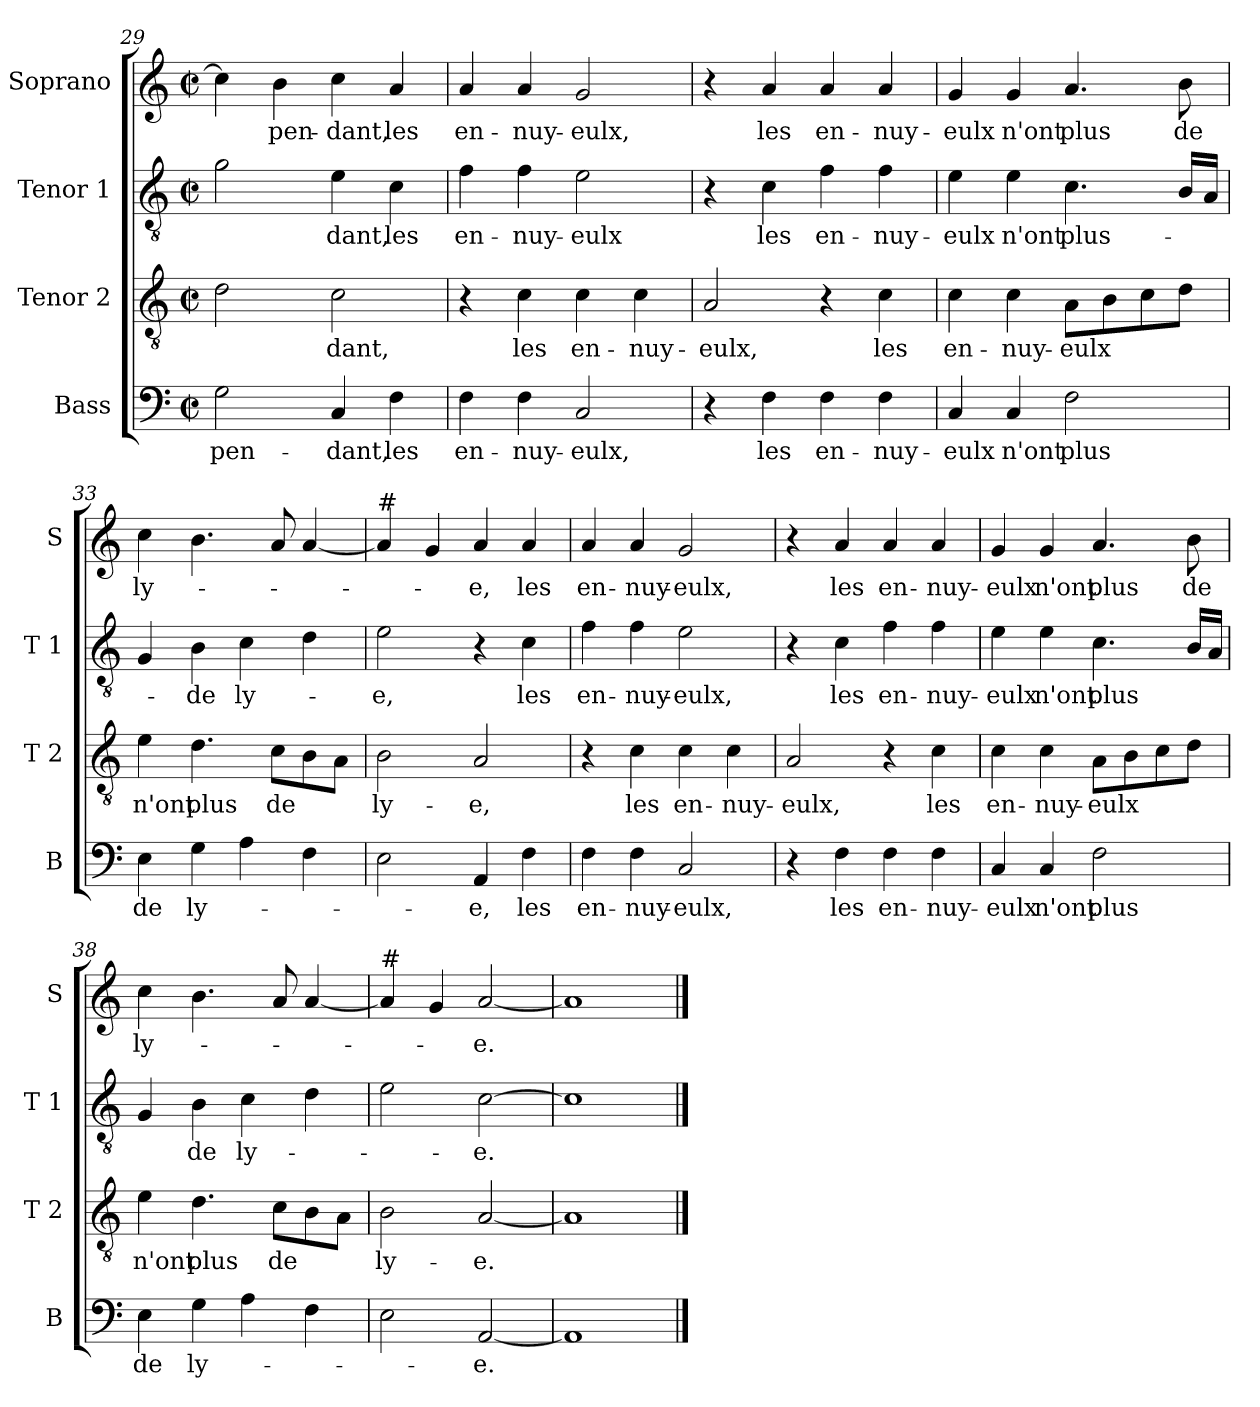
**kern	**text	**kern	**text	**kern	**text	**kern	**text
*part4	*part4	*part3	*part3	*part2	*part2	*part1	*part1
*staff4	*staff4	*staff3	*staff3	*staff2	*staff2	*staff1	*staff1
*I"Bass	*	*I"Tenor 2	*	*I"Tenor 1	*	*I"Soprano	*
*I'B	*	*I'T 2	*	*I'T 1	*	*I'S	*
*clefF4	*	*clefGv2	*	*clefGv2	*	*clefG2	*
*k[]	*	*k[]	*	*k[]	*	*k[]	*
*C:	*	*C:	*	*C:	*	*C:	*
*M2/2	*	*M2/2	*	*M2/2	*	*M2/2	*
*met(c|)	*	*met(c|)	*	*met(c|)	*	*met(c|)	*
=29	=29	=29	=29	=29	=29	=29	=29
!	!LO:LY:b	!	!	!	!	!	!
2G\	-pen-	2d\	.	2g\	.	4cc\]	.
!	!	!	!	!	!	!	!LO:LY:b
.	.	.	.	.	.	4b\	-pen-
!	!LO:LY:b	!	!LO:LY:b	!	!LO:LY:b	!	!LO:LY:b
4C/	-dant,	2c\	-dant,	4e\	-dant,	4cc\	-dant,
!	!LO:LY:b	!	!	!	!LO:LY:b	!	!LO:LY:b
4F\	les	.	.	4c\	les	4a/	les
=30	=30	=30	=30	=30	=30	=30	=30
!	!LO:LY:b	!	!	!	!LO:LY:b	!	!LO:LY:b
4F\	en-	4r	.	4f\	en-	4a/	en-
!	!LO:LY:b	!	!LO:LY:b	!	!LO:LY:b	!	!LO:LY:b
4F\	-nuy-	4c\	les	4f\	-nuy-	4a/	-nuy-
!	!LO:LY:b	!	!LO:LY:b	!	!LO:LY:b	!	!LO:LY:b
2C/	-eulx,	4c\	en-	2e\	-eulx	2g/	-eulx,
!	!	!	!LO:LY:b	!	!	!	!
.	.	4c\	-nuy-	.	.	.	.
!!LO:LB:g=z
=31	=31	=31	=31	=31	=31	=31	=31
!	!	!	!LO:LY:b	!	!	!	!
4r	.	2A/	-eulx,	4r	.	4r	.
!	!LO:LY:b	!	!	!	!LO:LY:b	!	!LO:LY:b
4F\	les	.	.	4c\	les	4a/	les
!	!LO:LY:b	!	!	!	!LO:LY:b	!	!LO:LY:b
4F\	en-	4r	.	4f\	en-	4a/	en-
!	!LO:LY:b	!	!LO:LY:b	!	!LO:LY:b	!	!LO:LY:b
4F\	-nuy-	4c\	les	4f\	-nuy-	4a/	-nuy-
=32	=32	=32	=32	=32	=32	=32	=32
!	!LO:LY:b	!	!LO:LY:b	!	!LO:LY:b	!	!LO:LY:b
4C/	-eulx	4c\	en-	4e\	-eulx	4g/	-eulx
!	!LO:LY:b	!	!LO:LY:b	!	!LO:LY:b	!	!LO:LY:b
4C/	n'ont	4c\	-nuy-	4e\	n'ont	4g/	n'ont
!	!LO:LY:b	!	!LO:LY:b	!	!LO:LY:b	!	!LO:LY:b
2F\	plus	8A\L	-eulx	4.c\	plus-	4.a/	plus
.	.	8B\	.	.	.	.	.
.	.	8c\	.	.	.	.	.
!	!	!	!	!	!	!	!LO:LY:b
.	.	8d\J	.	16B/LL	.	8b\	de
.	.	.	.	16A/JJ	.	.	.
=33	=33	=33	=33	=33	=33	=33	=33
!	!LO:LY:b	!	!LO:LY:b	!	!	!	!LO:LY:b
4E\	de	4e\	n'ont	4G/	.	4cc\	ly-
!	!LO:LY:b	!	!LO:LY:b	!	!LO:LY:b	!	!
4G\	ly-	4.d\	plus	4B\	-de	4.b\	.
!	!	!	!	!	!LO:LY:b	!	!
4A\	.	.	.	4c\	ly-	.	.
!	!	!	!LO:LY:b	!	!	!	!
.	.	8c\L	de	.	.	8a/	.
4F\	.	8B\	.	4d\	.	[4a/	.
.	.	8A\J	.	.	.	.	.
=34	=34	=34	=34	=34	=34	=34	=34
!	!	!	!	!	!	!LO:TX:a:t=#	!
!	!	!	!LO:LY:b	!	!LO:LY:b	!	!
2E\	.	2B\	ly-	2e\	-e,	4a/]	.
.	.	.	.	.	.	4g/	.
!	!LO:LY:b	!	!LO:LY:b	!	!	!	!LO:LY:b
4AA/	-e,	2A/	-e,	4r	.	4a/	-e,
!	!LO:LY:b	!	!	!	!LO:LY:b	!	!LO:LY:b
4F\	les	.	.	4c\	les	4a/	les
=35	=35	=35	=35	=35	=35	=35	=35
!	!LO:LY:b	!	!	!	!LO:LY:b	!	!LO:LY:b
4F\	en-	4r	.	4f\	en-	4a/	en-
!	!LO:LY:b	!	!LO:LY:b	!	!LO:LY:b	!	!LO:LY:b
4F\	-nuy-	4c\	les	4f\	-nuy-	4a/	-nuy-
!	!LO:LY:b	!	!LO:LY:b	!	!LO:LY:b	!	!LO:LY:b
2C/	-eulx,	4c\	en-	2e\	-eulx,	2g/	-eulx,
!	!	!	!LO:LY:b	!	!	!	!
.	.	4c\	-nuy-	.	.	.	.
!!LO:LB:g=z
=36	=36	=36	=36	=36	=36	=36	=36
!	!	!	!LO:LY:b	!	!	!	!
4r	.	2A/	-eulx,	4r	.	4r	.
!	!LO:LY:b	!	!	!	!LO:LY:b	!	!LO:LY:b
4F\	les	.	.	4c\	les	4a/	les
!	!LO:LY:b	!	!	!	!LO:LY:b	!	!LO:LY:b
4F\	en-	4r	.	4f\	en-	4a/	en-
!	!LO:LY:b	!	!LO:LY:b	!	!LO:LY:b	!	!LO:LY:b
4F\	-nuy-	4c\	les	4f\	-nuy-	4a/	-nuy-
=37	=37	=37	=37	=37	=37	=37	=37
!	!LO:LY:b	!	!LO:LY:b	!	!LO:LY:b	!	!LO:LY:b
4C/	-eulx	4c\	en-	4e\	-eulx	4g/	-eulx
!	!LO:LY:b	!	!LO:LY:b	!	!LO:LY:b	!	!LO:LY:b
4C/	n'ont	4c\	-nuy-	4e\	n'ont	4g/	n'ont
!	!LO:LY:b	!	!LO:LY:b	!	!LO:LY:b	!	!LO:LY:b
2F\	plus	8A\L	-eulx	4.c\	plus	4.a/	plus
.	.	8B\	.	.	.	.	.
.	.	8c\	.	.	.	.	.
!	!	!	!	!	!	!	!LO:LY:b
.	.	8d\J	.	16B/LL	.	8b\	de
.	.	.	.	16A/JJ	.	.	.
=38	=38	=38	=38	=38	=38	=38	=38
!	!LO:LY:b	!	!LO:LY:b	!	!	!	!LO:LY:b
4E\	de	4e\	n'ont	4G/	.	4cc\	ly-
!	!LO:LY:b	!	!LO:LY:b	!	!LO:LY:b	!	!
4G\	ly-	4.d\	plus	4B\	de	4.b\	.
!	!	!	!	!	!LO:LY:b	!	!
4A\	.	.	.	4c\	ly-	.	.
!	!	!	!LO:LY:b	!	!	!	!
.	.	8c\L	de	.	.	8a/	.
4F\	.	8B\	.	4d\	.	[4a/	.
.	.	8A\J	.	.	.	.	.
=39	=39	=39	=39	=39	=39	=39	=39
!	!	!	!	!	!	!LO:TX:a:t=#	!
!	!	!	!LO:LY:b	!	!	!	!
2E\	.	2B\	ly-	2e\	.	4a/]	.
.	.	.	.	.	.	4g/	.
!	!LO:LY:b	!	!LO:LY:b	!	!LO:LY:b	!	!LO:LY:b
[2AA/	-e.	[2A/	-e.	[2c\	-e.	[2a/	-e.
=40	=40	=40	=40	=40	=40	=40	=40
1AA]	.	1A]	.	1c]	.	1a]	.
==	==	==	==	==	==	==	==
*-	*-	*-	*-	*-	*-	*-	*-
